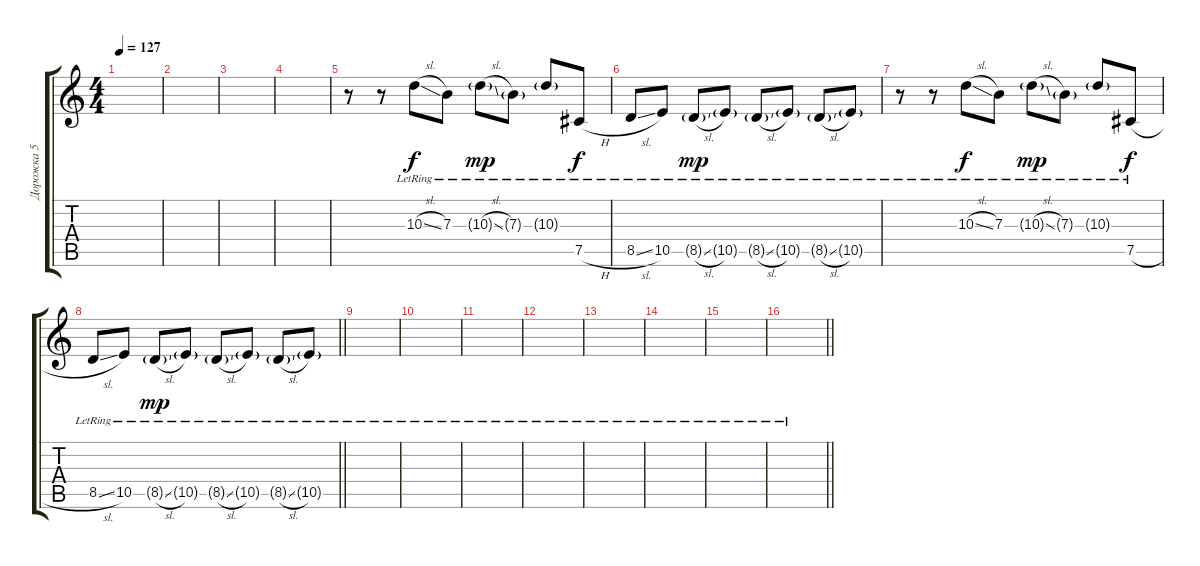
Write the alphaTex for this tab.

\track ("Дорожка 5" "Дорожка 5") {instrument acousticguitarsteel}
\staff {score tabs}
\tuning (Db4 Ab3 E3 B2 Gb2 B1) {hide}
\ts (4 4)
\tempo 127
\clef g2
\ks c
|
|
|
|
r.8 r.8 10.3{sl lr}.8{dy f} 7.3{lr}.8 10.3{sl g lr}.8{dy mp} 7.3{g lr}.8 10.3{g lr}.8 7.5{h lr}.8{dy f} |
8.5{sl lr}.8 10.5{lr}.8 8.5{sl g lr}.8{dy mp} 10.5{g lr}.8 8.5{sl g lr}.8 10.5{g lr}.8 8.5{sl g lr}.8 10.5{g lr}.8 |
r.8 r.8 10.3{sl lr}.8{dy f} 7.3{lr}.8 10.3{sl g lr}.8{dy mp} 7.3{g lr}.8 10.3{g lr}.8 7.5{h lr}.8{dy f} |
\barLineRight lightlight
8.5{sl lr}.8 10.5{lr}.8 8.5{sl g lr}.8{dy mp} 10.5{g lr}.8 8.5{sl g lr}.8 10.5{g lr}.8 8.5{sl g lr}.8 10.5{g lr}.8 |
\section ("" "")
|
|
|
|
|
|
|
\barLineRight lightlight
